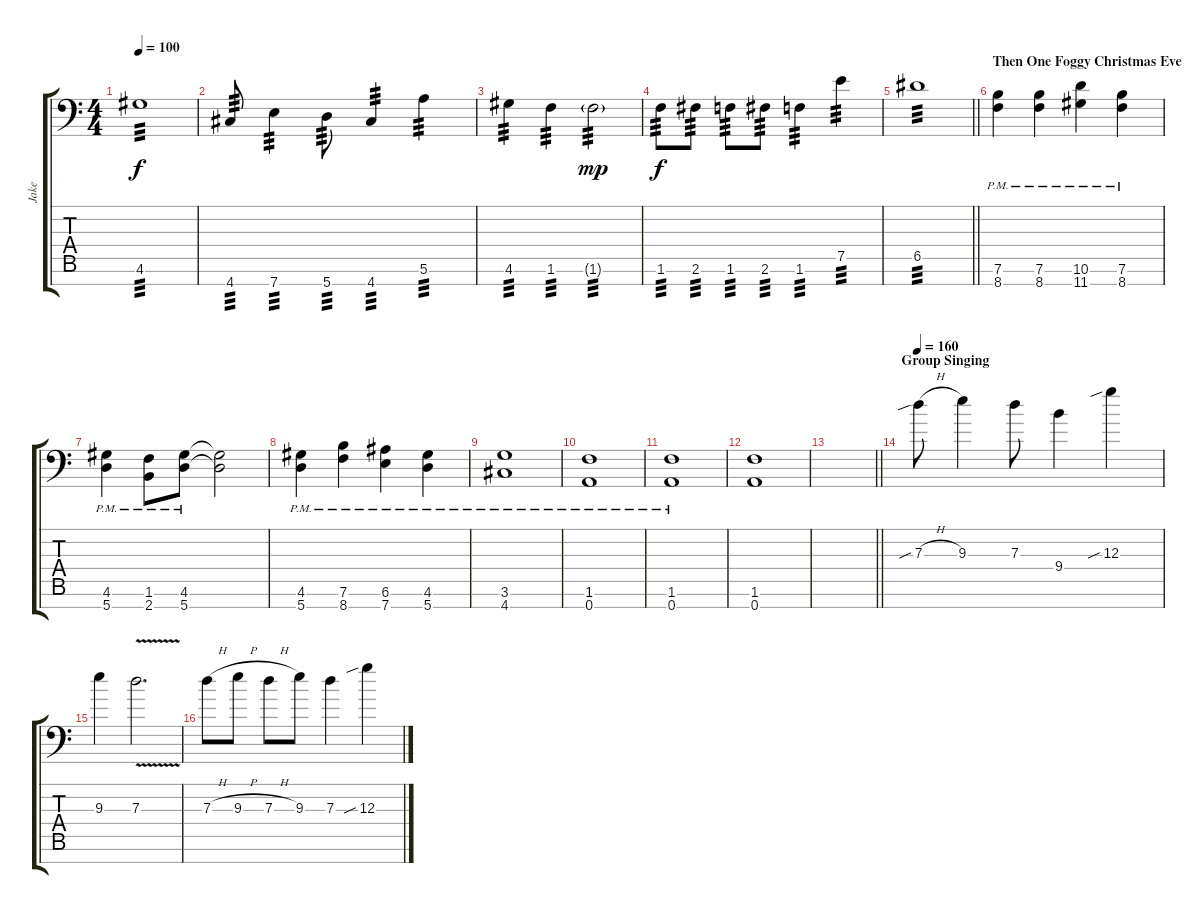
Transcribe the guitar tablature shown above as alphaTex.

\track ("Jake" "Jake") {instrument distortionguitar}
\staff {score tabs}
\tuning (E4 B3 G3 D3 A2 E2 A1) {hide}
\ts (4 4)
\tempo 100
\clef f4
\ks c
4.6.1{tp 3 dy f} |
4.7.8{tp 3} 7.7.4{tp 3} 5.7.8{tp 3} 4.7.4{tp 3} 5.6.4{tp 3} |
4.6.4{tp 3} 1.6.4{tp 3} 1.6{g}.2{tp 3 dy mp} |
1.6.8{tp 3 dy f} 2.6.8{tp 3} 1.6.8{tp 3} 2.6.8{tp 3} 1.6.4{tp 3} 7.5.4{tp 3} |
\barLineRight lightlight
6.5.1{tp 3} |
\section ("" "Then One Foggy Christmas Eve")
(7.6{pm} 8.7{pm}).4 (7.6{pm} 8.7{pm}).4 (10.6{pm} 11.7{pm}).4 (7.6{pm} 8.7{pm}).4 |
(4.6{pm} 5.7{pm}).4 (1.6{pm} 2.7{pm}).8 (4.6{pm} 5.7{pm}).8 (4.6{t} 5.7{t}).2 |
(4.6{pm} 5.7{pm}).4 (7.6{pm} 8.7{pm}).4 (6.6{pm} 7.7{pm}).4 (4.6{pm} 5.7{pm}).4 |
(3.6{pm} 4.7{pm}).1 |
(1.6{pm} 0.7{pm}).1 |
(1.6{pm} 0.7{pm}).1 |
(1.6 0.7).1 |
\barLineRight lightlight
|
\section ("" "Group Singing")
\tempo 160
7.3{sib h}.8 9.3.4 7.3.8 9.4.4 12.3{sib}.4 |
9.3.4 7.3{v}.2{d} |
7.3{h}.8 9.3{h}.8 7.3{h}.8 9.3.8 7.3.4 12.3{sib}.4
